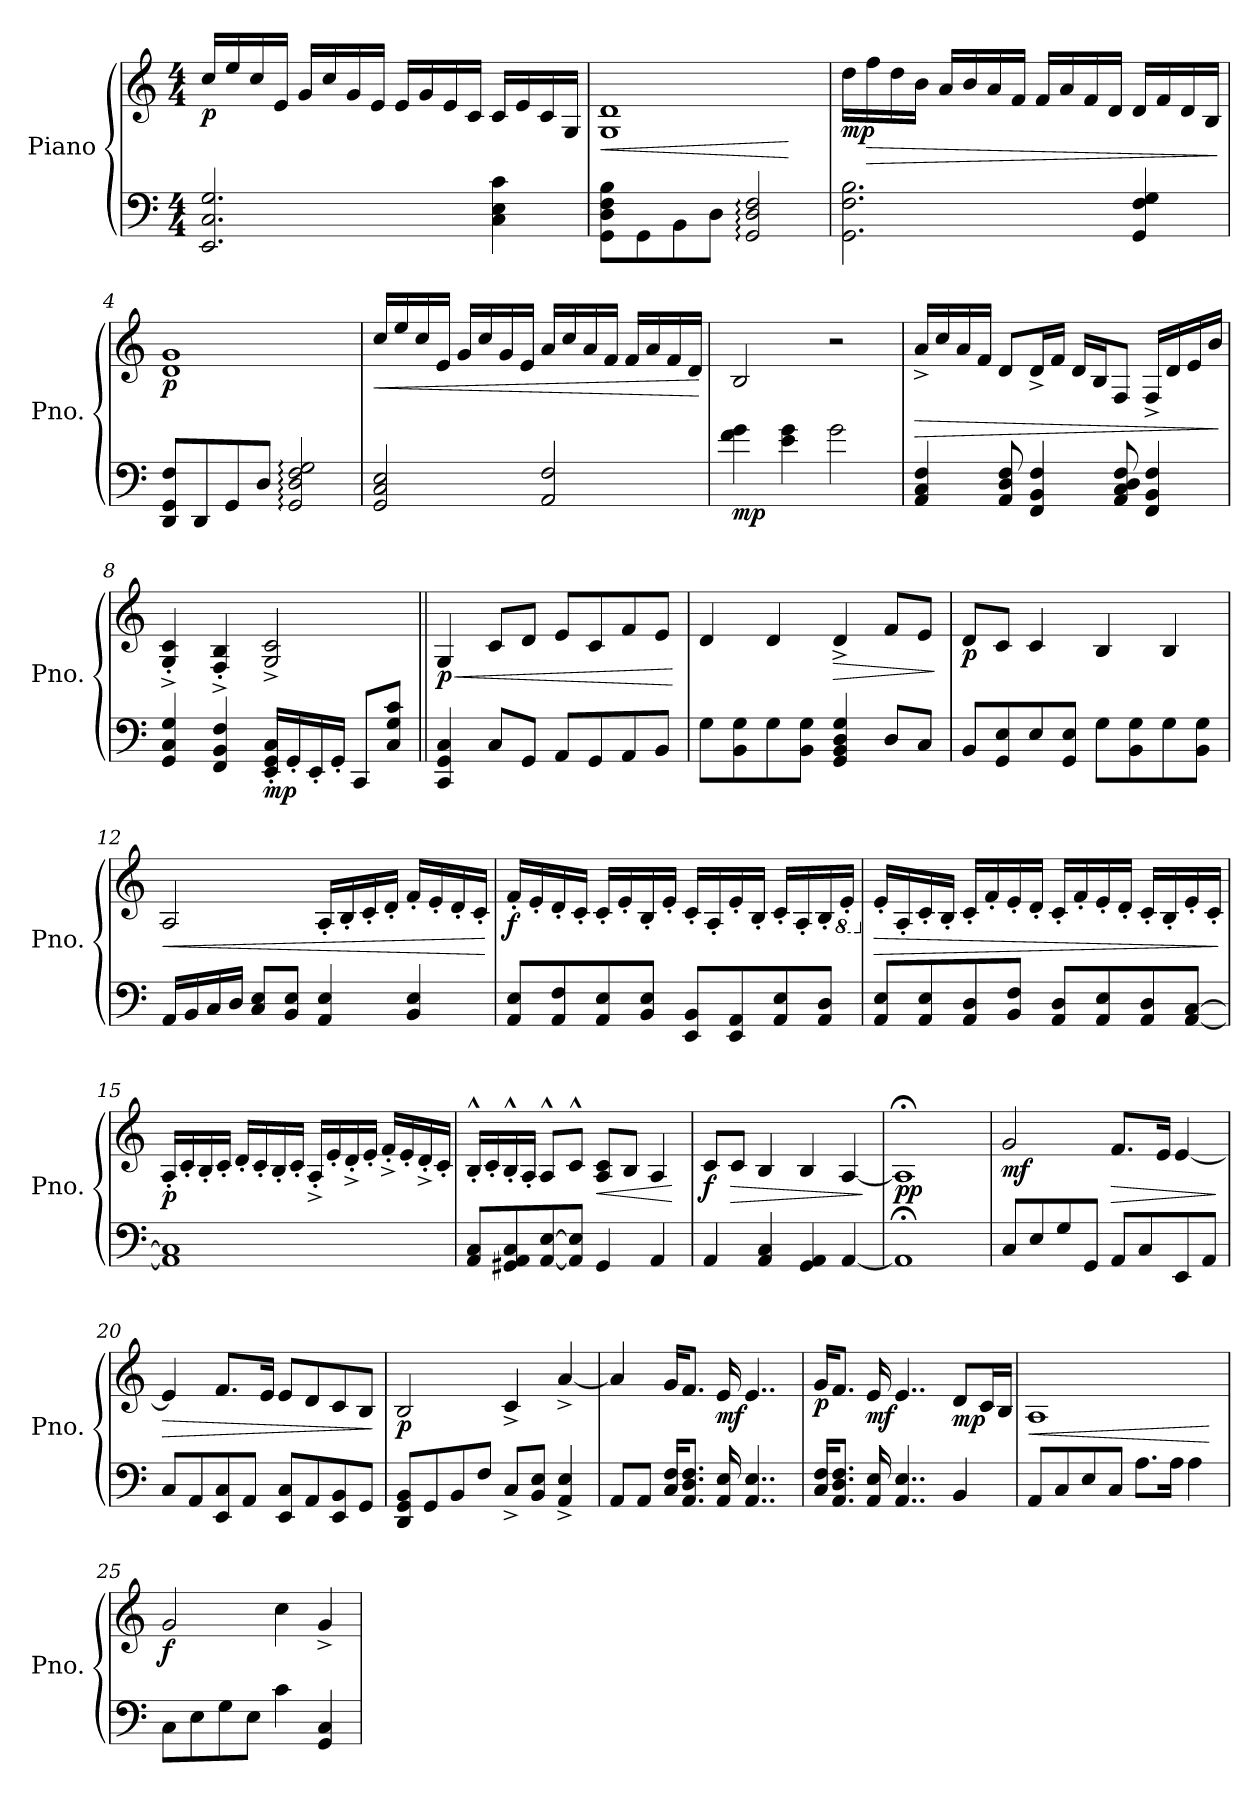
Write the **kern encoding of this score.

**kern	**kern	**dynam
*part1	*part1	*part1
*staff2	*staff1	*staff1/2
*I"Piano	*	*
*I'Pno.	*	*
*clefF4	*clefG2	*
*k[]	*k[]	*
*M4/4	*M4/4	*
*MM108	*MM108	*
=1	=1	=1
!	!	!LO:DY:b
2.EE/ 2.C/ 2.G/	16cc/LL	p
.	16ee/	.
.	16cc/	.
.	16e/JJ	.
.	16g/LL	.
.	16cc/	.
.	16g/	.
.	16e/JJ	.
.	16e/LL	.
.	16g/	.
.	16e/	.
.	16c/JJ	.
4C\ 4E\ 4c\	16c/LL	.
.	16e/	.
.	16c/	.
.	16G/JJ	.
=2	=2	=2
!	!	!LO:HP:b
8GG\ 8D\ 8F\ 8B\L	1G 1d	<
8GG\	.	.
8BB\	.	.
8D\J	.	.
2GG/: 2D/: 2F/:	.	.
.	.	[
=3	=3	=3
!	!	!LO:DY:b
2.GG\ 2.F\ 2.B\	16dd\LL	mp
!	!	!LO:HP:b
.	16ff\	>
.	16dd\	.
.	16b\JJ	.
.	16a/LL	.
.	16b/	.
.	16a/	.
.	16f/JJ	.
.	16f/LL	.
.	16a/	.
.	16f/	.
.	16d/JJ	.
4GG/ 4F/ 4G/	16d/LL	.
.	16f/	.
.	16d/	.
.	16B/JJ	.
.	.	]
=4	=4	=4
!	!	!LO:DY:b
8DD/ 8GG/ 8F/L	1d 1g	p
8DD/	.	.
8GG/	.	.
8D/J	.	.
2GG/: 2D/: 2F/: 2G/:	.	.
!!LO:LB:g=z
=5	=5	=5
!	!	!LO:HP:b
2GG/ 2C/ 2E/	16cc/LL	<
.	16ee/	.
.	16cc/	.
.	16e/JJ	.
.	16g/LL	.
.	16cc/	.
.	16g/	.
.	16e/JJ	.
2AA/ 2F/	16a/LL	.
.	16cc/	.
.	16a/	.
.	16f/JJ	.
.	16f/LL	.
.	16a/	.
.	16f/	.
.	16d/JJ	.
.	.	[
=6	=6	=6
!	!	!LO:DY:b=2
4f\ 4g\	2B/	mp
4e\ 4g\	.	.
2g\	2r	.
=7	=7	=7
!	!	!LO:HP:b
4AA/ 4C/ 4F/	16a^/LL	>
.	16cc/	.
.	16a/	.
.	16f/JJ	.
8AA/ 8D/ 8F/	8d/L	.
4FF/ 4BB/ 4F/	16d^/L	.
.	16f/JJ	.
.	16d/LL	.
.	16B/J	.
8AA/ 8C/ 8D/ 8F/	8F/J	.
4FF/ 4BB/ 4F/	16F^/LL	.
.	16d/	.
.	16e/	.
.	16b/JJ	.
.	.	]
=8	=8	=8
4GG/ 4C/ 4G/	4G/'^ 4c/'^	.
4FF/ 4BB/ 4F/	4F/'^ 4B/'^	.
!	!	!LO:DY:b=2
16EE/' 16GG/' 16C/'LL	2G/^ 2c/^	mp
16GG'/	.	.
16EE'/	.	.
16GG'/JJ	.	.
8CC/L	.	.
8C/ 8G/ 8c/J	.	.
!!LO:LB:g=z
=9||	=9||	=9||
!	!	!LO:HP:b
!	!	!LO:DY:n=1:b
4CC/ 4GG/ 4C/	4G/	< p
8C/L	8c/L	.
8GG/J	8d/J	.
8AA/L	8e/L	.
8GG/	8c/	.
8AA/	8f/	.
8BB/J	8e/J	.
.	.	[
=10	=10	=10
8G\L	4d/	.
8BB\ 8G\	.	.
8G\	4d/	.
8BB\ 8G\J	.	.
!	!	!LO:HP:b
4GG/ 4BB/ 4D/ 4G/	4d^/	>
8D/L	8f/L	.
8C/J	8e/J	.
.	.	]
=11	=11	=11
!	!	!LO:DY:b
8BB/L	8d/L	p
8GG/ 8E/	8c/J	.
8E/	4c/	.
8GG/ 8E/J	.	.
8G\L	4B/	.
8BB\ 8G\	.	.
8G\	4B/	.
8BB\ 8G\J	.	.
=12	=12	=12
!	!	!LO:HP:b
16AA/LL	2A/	<
16BB/	.	.
16C/	.	.
16D/JJ	.	.
8C/ 8E/L	.	.
8BB/ 8E/J	.	.
4AA/ 4E/	16A'/LL	.
.	16B'/	.
.	16c'/	.
.	16d'/JJ	.
4BB/ 4E/	16f'/LL	.
.	16e'/	.
.	16d'/	.
.	16c'/JJ	.
.	.	[
!!LO:LB:g=z
=13	=13	=13
!	!	!LO:DY:b
8AA/ 8E/L	16f'/LL	f
.	16e'/	.
8AA/ 8F/	16d'/	.
.	16c'/JJ	.
8AA/ 8E/	16c'/LL	.
.	16e'/	.
8BB/ 8E/J	16B'/	.
.	16e'/JJ	.
8EE/ 8BB/L	16c'/LL	.
.	16A'/	.
8EE/ 8AA/	16e'/	.
.	16B'/JJ	.
8AA/ 8E/	16c'/LL	.
.	16A'/	.
8AA/ 8D/J	16B'/	.
*	*8ba	*
.	16E'/JJ	.
=14	=14	=14
*	*X8ba	*
!	!	!LO:HP:b
8AA/ 8E/L	16e'/LL	>
.	16A'/	.
8AA/ 8E/	16c'/	.
.	16B'/JJ	.
8AA/ 8D/	16c'/LL	.
.	16f'/	.
8BB/ 8F/J	16e'/	.
.	16d'/JJ	.
8AA/ 8D/L	16c'/LL	.
.	16f'/	.
8AA/ 8E/	16e'/	.
.	16d'/JJ	.
8AA/ 8D/	16c'/LL	.
.	16B'/	.
[8AA/ [8C/J	16e'/	.
.	16c'/JJ	.
.	.	]
!!LO:LB:g=z
=15	=15	=15
!	!	!LO:DY:b
1AA] 1C]	16A'/LL	p
.	16c'/	.
.	16B'/	.
.	16c'/JJ	.
.	16d'/LL	.
.	16c'/	.
.	16B'/	.
.	16c'/JJ	.
.	16A'^/LL	.
.	16e'/	.
.	16d'^/	.
.	16e'/JJ	.
.	16f'^/LL	.
.	16e'/	.
.	16d'^/	.
.	16c'/JJ	.
=16	=16	=16
8AA/ 8C/L	16B'^^/LL	.
.	16c'/	.
8GG#X/ 8AA/ 8C/	16B'^^/	.
.	16A'/JJ	.
[8AA/ [8E/	8A^^/L	.
8AA/] 8E/]J	8c^^/J	.
!	!	!LO:HP:b
4GG#/	8A/ 8c/L	<
.	8B/J	.
4AA/	4A/	.
.	.	[
=17	=17	=17
!	!	!LO:DY:b
4AA/	8c/L	f
!	!	!LO:HP:b
.	8c/J	>
4AA/ 4C/	4B/	.
4GG/ 4AA/	4B/	.
[4AA/	[4A/	.
.	.	]
=18	=18	=18
!	!	!LO:DY:b
1AA;<]	1A;<]	pp
!!LO:PB:g=z
=19	=19	=19
!	!	!LO:DY:b
8C/L	2g/	mf
8E/	.	.
8G/	.	.
8GG/J	.	.
!	!	!LO:HP:b
8AA/L	8.f/L	>
8C/	.	.
.	16e/Jk	.
8EE/	[4e/	.
8AA/J	.	.
.	.	]
=20	=20	=20
!	!	!LO:HP:b
8C/L	4e/]	>
8AA/	.	.
8EE/ 8C/	8.f/L	.
8AA/J	.	.
.	16e/Jk	.
8EE/ 8C/L	8e/L	.
8AA/	8d/	.
8EE/ 8BB/	8c/	.
8GG/J	8B/J	.
.	.	]
=21	=21	=21
!	!	!LO:DY:b
8DD/ 8GG/ 8BB/L	2B/	p
8GG/	.	.
8BB/	.	.
8F/J	.	.
8C^/L	4c^/	.
8BB/ 8E/J	.	.
4AA/^ 4E/^	[4a^/	.
=22	=22	=22
8AA/L	4a/]	.
8AA/J	.	.
16C/ 16F/KL	16g/KL	.
8.AA/ 8.D/ 8.F/J	8.f/J	.
!	!	!LO:DY:b
16AA/ 16E/	16e/	mf
4..AA/ 4..E/	4..e/	.
=23	=23	=23
!	!	!LO:DY:b
16C/ 16F/KL	16g/KL	p
8.AA/ 8.D/ 8.F/J	8.f/J	.
!	!	!LO:DY:b
16AA/ 16E/	16e/	mf
4..AA/ 4..E/	4..e/	.
!	!	!LO:DY:b
4BB/	8d/L	mp
.	16c/L	.
.	16B/JJ	.
!!LO:LB:g=z
=24	=24	=24
!	!	!LO:HP:b
8AA/L	1A	<
8C/	.	.
8E/	.	.
8C/J	.	.
8.A\L	.	.
16A\Jk	.	.
4A\	.	.
.	.	[
=25	=25	=25
!	!	!LO:DY:b
8C\L	2g/	f
8E\	.	.
8G\	.	.
8E\J	.	.
4c\	4cc\	.
4GG/ 4C/	4g^/	.
=	=	=
*-	*-	*-
